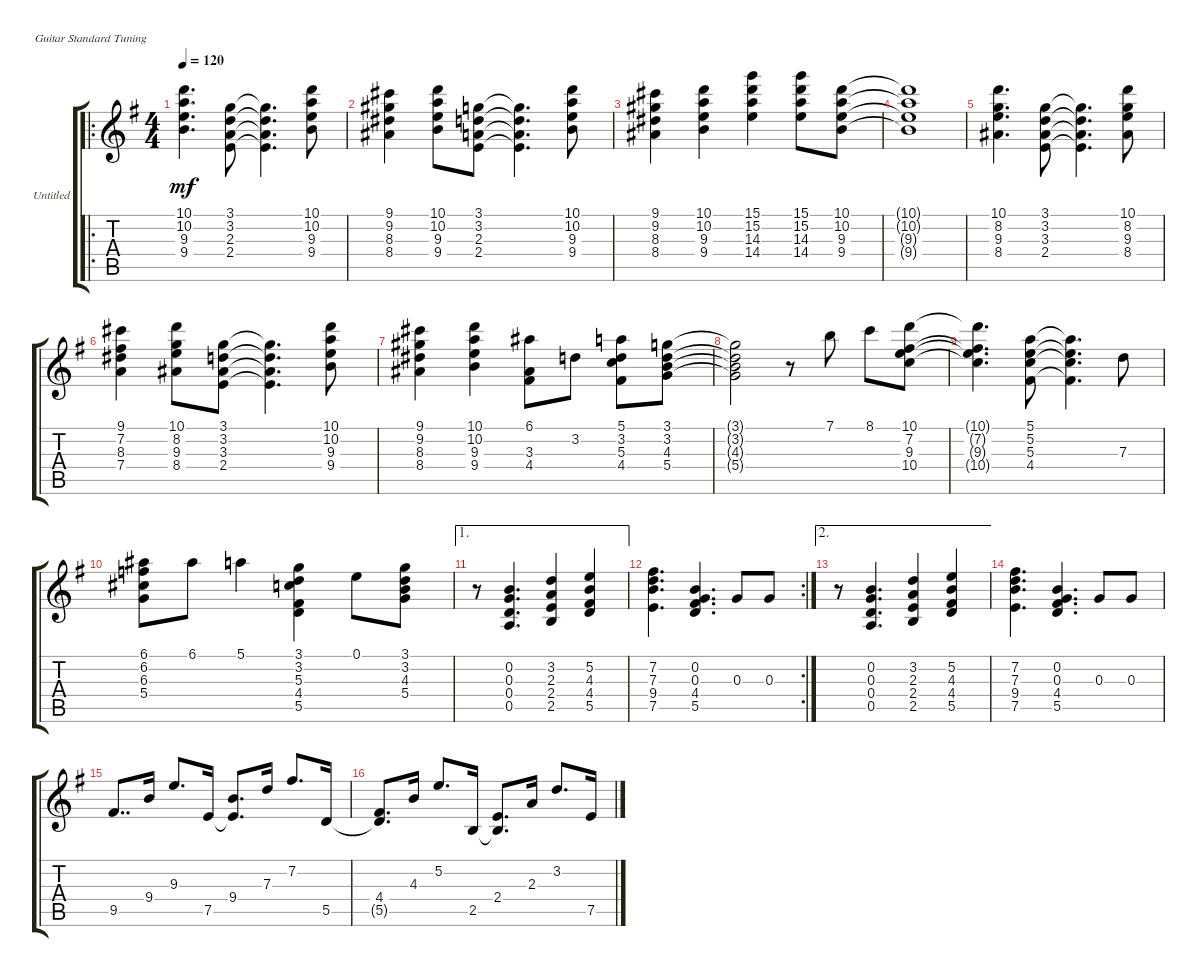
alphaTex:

\bracketExtendMode groupsimilarinstruments
\firstSystemTrackNameOrientation horizontal
\otherSystemsTrackNameOrientation horizontal
\track ("Untitled" "Untitled") {instrument acousticguitarnylon}
\staff {score tabs}
\tuning (E4 B3 G3 D3 A2 E2)
\ro
\ts (4 4)
\tempo 120
\clef g2
\ks g
(10.1 10.2 9.3 9.4).4{d dy mf instrument acousticguitarnylon} (3.1 3.2 2.3 2.4).8 (3.1{t} 3.2{t} 2.3{t} 2.4{t}).4{d} (10.1 10.2 9.3 9.4).8 |
(9.1 9.2 8.3 8.4).4 (10.1 10.2 9.3 9.4).8 (3.1 3.2 2.3 2.4).8 (3.1{t} 3.2{t} 2.3{t} 2.4{t}).4{d} (10.1 10.2 9.3 9.4).8 |
(9.1 9.2 8.3 8.4).4 (10.1 10.2 9.3 9.4).4 (15.1 15.2 14.3 14.4).4 (15.1 15.2 14.3 14.4).8 (10.1 10.2 9.3 9.4).8 |
(10.1{t} 10.2{t} 9.3{t} 9.4{t}).1 |
(10.1 8.2 9.3 8.4).4{d} (3.1 3.2 3.3 2.4).8 (3.1{t} 3.2{t} 3.3{t} 2.4{t}).4{d} (10.1 8.2 9.3 8.4).8 |
(9.1 7.2 8.3 7.4).4 (10.1 8.2 9.3 8.4).8 (3.1 3.2 3.3 2.4).8 (3.1{t} 3.2{t} 3.3{t} 2.4{t}).4{d} (10.1 10.2 9.3 9.4).8 |
(9.1 9.2 8.3 8.4).4 (10.1 10.2 9.3 9.4).4 (6.1 3.3 4.4).8 3.2.8 (5.1 3.2 5.3 4.4).8 (3.1 3.2 4.3 5.4).8 |
(3.1{t} 3.2{t} 4.3{t} 5.4{t}).2 r.8 7.1.8 8.1.8 (10.1 7.2 9.3 10.4).8 |
(10.1{t} 7.2{t} 9.3{t} 10.4{t}).4{d} (5.1 5.2 5.3 4.4).8 (5.1{t} 5.2{t} 5.3{t} 4.4{t}).4{d} 7.3.8 |
(6.1 6.2 6.3 5.4).8 6.1.8 5.1.4 (3.1 3.2 5.3 4.4 5.5).4 0.1.8 (3.1 3.2 4.3 5.4).8 |
\ae 1
r.8 (0.2 0.3 0.4 0.5).4{d} (3.2 2.3 2.4 2.5).4 (5.2 4.3 4.4 5.5).4 |
\rc 2
(7.2 7.3 9.4 7.5).4{d} (0.2 0.3 4.4 5.5).4{d} 0.3.8 0.3.8 |
\ae 2
r.8 (0.2 0.3 0.4 0.5).4{d} (3.2 2.3 2.4 2.5).4 (5.2 4.3 4.4 5.5).4 |
(7.2 7.3 9.4 7.5).4{d} (0.2 0.3 4.4 5.5).4{d} 0.3.8 0.3.8 |
9.5.8{dd} 9.4.16 9.3.8{d} 7.5.16 (9.4 7.5{t}).8{d} 7.3.16 7.2.8{d} 5.5.16 |
(4.4 5.5{t}).8{d} 4.3.16 5.2.8{d} 2.5.16 (2.4 2.5{t}).8{d} 2.3.16 3.2.8{d} 7.5.16
